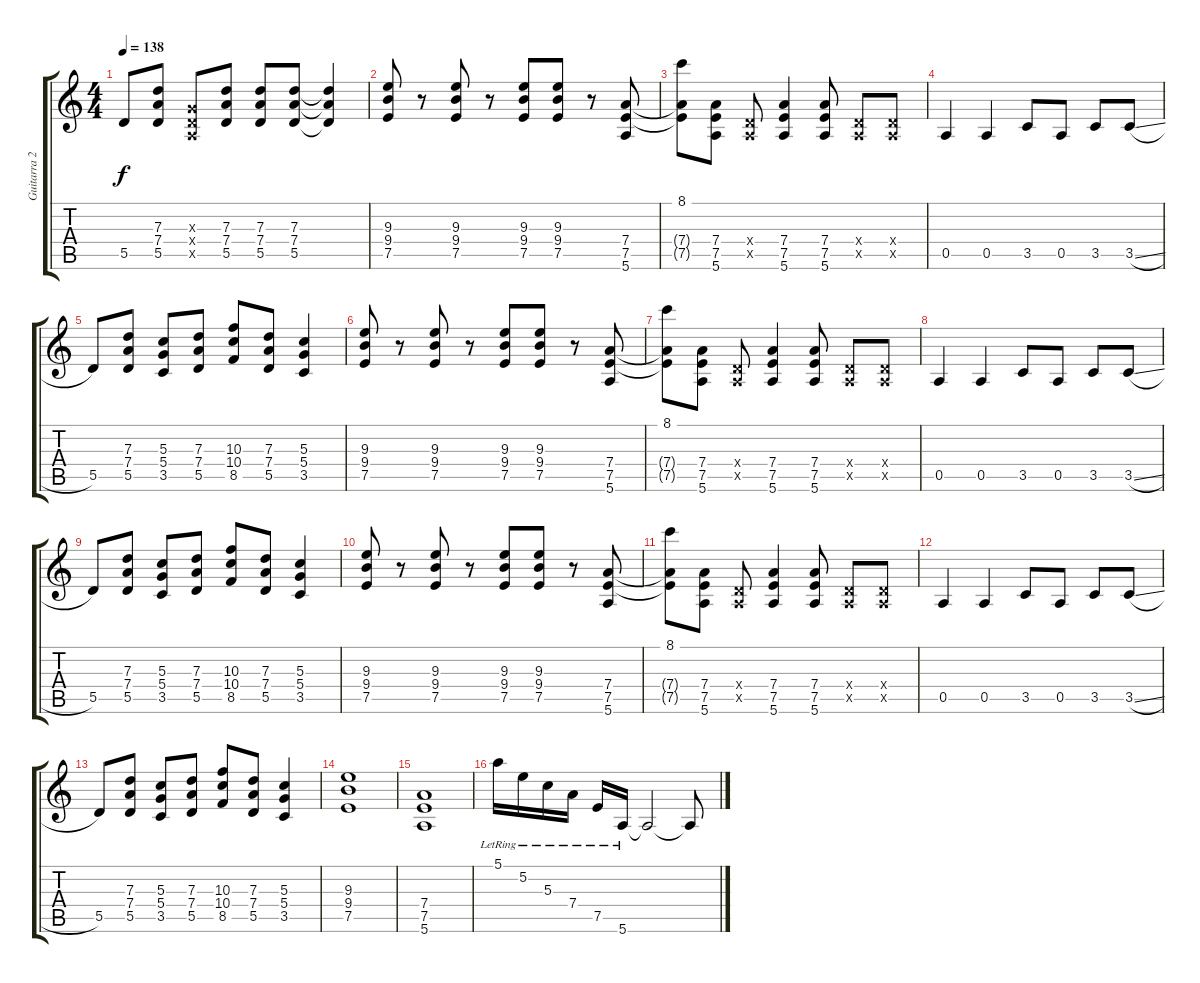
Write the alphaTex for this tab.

\track ("Guitarra 2" "Guitarra 2") {instrument acousticguitarsteel}
\staff {score tabs}
\tuning (E4 B3 G3 D3 A2 E2) {hide}
\ts (4 4)
\tempo 138
\clef g2
\ks c
5.5.8{dy f instrument electricguitarclean} (7.3 7.4 5.5).8 (0.3{x} 0.4{x} 0.5{x}).8 (7.3 7.4 5.5).8 (7.3 7.4 5.5).8 (7.3 7.4 5.5).8 (7.3{t} 7.4{t} 5.5{t}).4 |
(9.3 9.4 7.5).8 r.8 (9.3 9.4 7.5).8 r.8 (9.3 9.4 7.5).8 (9.3 9.4 7.5).8 r.8 (7.4 7.5 5.6).8 |
(8.1 7.4{t} 7.5{t}).8 (7.4 7.5 5.6).8 (0.4{x} 0.5{x}).8 (7.4 7.5 5.6).4 (7.4 7.5 5.6).8 (0.4{x} 0.5{x}).8 (0.4{x} 0.5{x}).8 |
0.5.4 0.5.4 3.5.8 0.5.8 3.5.8 3.5{sl}.8 |
5.5.8 (7.3 7.4 5.5).8 (5.3 5.4 3.5).8 (7.3 7.4 5.5).8 (10.3 10.4 8.5).8 (7.3 7.4 5.5).8 (5.3 5.4 3.5).4 |
(9.3 9.4 7.5).8 r.8 (9.3 9.4 7.5).8 r.8 (9.3 9.4 7.5).8 (9.3 9.4 7.5).8 r.8 (7.4 7.5 5.6).8 |
(8.1 7.4{t} 7.5{t}).8 (7.4 7.5 5.6).8 (0.4{x} 0.5{x}).8 (7.4 7.5 5.6).4 (7.4 7.5 5.6).8 (0.4{x} 0.5{x}).8 (0.4{x} 0.5{x}).8 |
0.5.4 0.5.4 3.5.8 0.5.8 3.5.8 3.5{sl}.8 |
5.5.8 (7.3 7.4 5.5).8 (5.3 5.4 3.5).8 (7.3 7.4 5.5).8 (10.3 10.4 8.5).8 (7.3 7.4 5.5).8 (5.3 5.4 3.5).4 |
(9.3 9.4 7.5).8 r.8 (9.3 9.4 7.5).8 r.8 (9.3 9.4 7.5).8 (9.3 9.4 7.5).8 r.8 (7.4 7.5 5.6).8 |
(8.1 7.4{t} 7.5{t}).8 (7.4 7.5 5.6).8 (0.4{x} 0.5{x}).8 (7.4 7.5 5.6).4 (7.4 7.5 5.6).8 (0.4{x} 0.5{x}).8 (0.4{x} 0.5{x}).8 |
0.5.4 0.5.4 3.5.8 0.5.8 3.5.8 3.5{sl}.8 |
5.5.8 (7.3 7.4 5.5).8 (5.3 5.4 3.5).8 (7.3 7.4 5.5).8 (10.3 10.4 8.5).8 (7.3 7.4 5.5).8 (5.3 5.4 3.5).4 |
(9.3 9.4 7.5).1 |
(7.4 7.5 5.6).1 |
5.1{lr}.16{instrument acousticguitarnylon} 5.2{lr}.16 5.3{lr}.16 7.4{lr}.16 7.5{lr}.16 5.6{lr}.16 5.6{t}.2 5.6{t}.8
